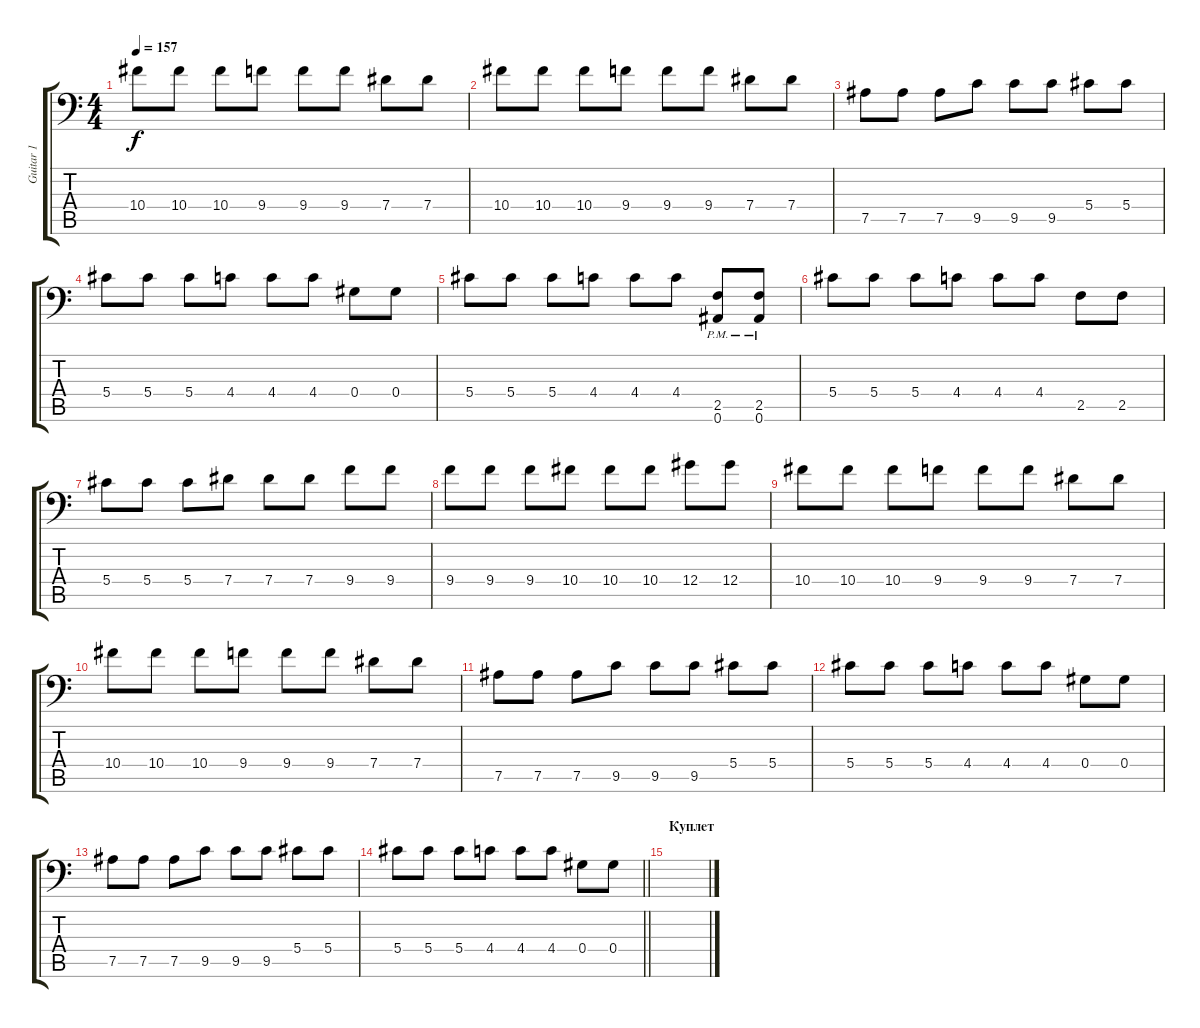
\track ("Guitar 1" "Guitar 1") {instrument distortionguitar}
\staff {score tabs}
\tuning (Bb3 F3 Db3 Ab2 Eb2 Bb1) {hide}
\ts (4 4)
\tempo 157
\clef f4
\ks c
10.4.8{dy f} 10.4.8 10.4.8 9.4.8 9.4.8 9.4.8 7.4.8 7.4.8 |
10.4.8 10.4.8 10.4.8 9.4.8 9.4.8 9.4.8 7.4.8 7.4.8 |
7.5.8 7.5.8 7.5.8 9.5.8 9.5.8 9.5.8 5.4.8 5.4.8 |
5.4.8 5.4.8 5.4.8 4.4.8 4.4.8 4.4.8 0.4.8 0.4.8 |
5.4.8 5.4.8 5.4.8 4.4.8 4.4.8 4.4.8 (2.5{pm} 0.6{pm}).8 (2.5{pm} 0.6{pm}).8 |
5.4.8 5.4.8 5.4.8 4.4.8 4.4.8 4.4.8 2.5.8 2.5.8 |
5.4.8 5.4.8 5.4.8 7.4.8 7.4.8 7.4.8 9.4.8 9.4.8 |
9.4.8 9.4.8 9.4.8 10.4.8 10.4.8 10.4.8 12.4.8 12.4.8 |
10.4.8 10.4.8 10.4.8 9.4.8 9.4.8 9.4.8 7.4.8 7.4.8 |
10.4.8 10.4.8 10.4.8 9.4.8 9.4.8 9.4.8 7.4.8 7.4.8 |
7.5.8 7.5.8 7.5.8 9.5.8 9.5.8 9.5.8 5.4.8 5.4.8 |
5.4.8 5.4.8 5.4.8 4.4.8 4.4.8 4.4.8 0.4.8 0.4.8 |
7.5.8 7.5.8 7.5.8 9.5.8 9.5.8 9.5.8 5.4.8 5.4.8 |
\barLineRight lightlight
5.4.8 5.4.8 5.4.8 4.4.8 4.4.8 4.4.8 0.4.8 0.4.8 |
\section ("" "Куплет")
